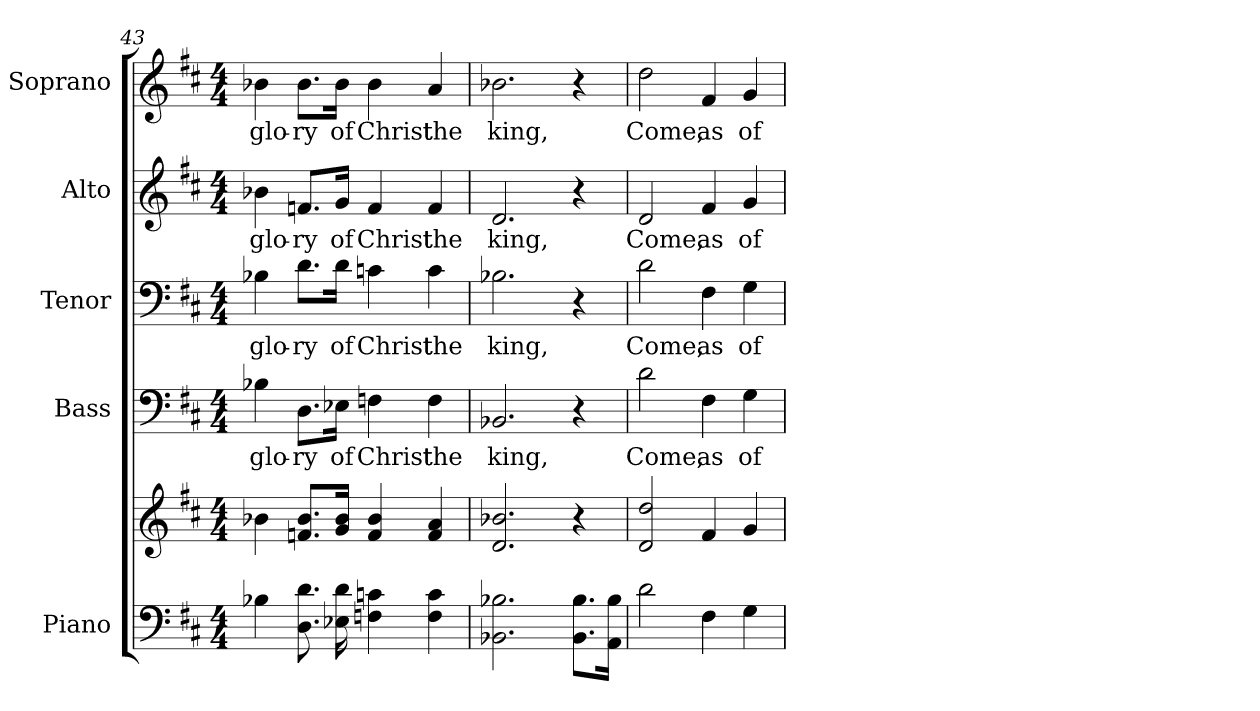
**kern	**kern	**kern	**text	**kern	**text	**kern	**text	**kern	**text
*part5	*part5	*part4	*part4	*part3	*part3	*part2	*part2	*part1	*part1
*staff6	*staff5	*staff4	*staff4	*staff3	*staff3	*staff2	*staff2	*staff1	*staff1
*I"Piano	*	*I"Bass	*	*I"Tenor	*	*I"Alto	*	*I"Soprano	*
*I'Pno.	*	*I'B.	*	*I'T.	*	*I'A.	*	*I'S.	*
*clefF4	*clefG2	*clefF4	*	*clefF4	*	*clefG2	*	*clefG2	*
*k[f#c#]	*k[f#c#]	*k[f#c#]	*	*k[f#c#]	*	*k[f#c#]	*	*k[f#c#]	*
*D:	*D:	*D:	*	*D:	*	*D:	*	*D:	*
*M4/4	*M4/4	*M4/4	*	*M4/4	*	*M4/4	*	*M4/4	*
=43	=43	=43	=43	=43	=43	=43	=43	=43	=43
!	!	!	!LO:LY:b:color=#000000	!	!	!	!	!	!
!	!	!	!	!	!LO:LY:b:color=#000000	!	!	!	!
!	!	!	!	!	!	!	!LO:LY:b:color=#000000	!	!
!	!	!	!	!	!	!	!	!	!LO:LY:b:color=#000000
4B-Xi\	4b-Xi\	4B-Xi\	glo-	4B-Xi\	glo-	4b-Xi\	glo-	4b-Xi\	glo-
!	!	!	!LO:LY:b:color=#000000	!	!	!	!	!	!
!	!	!	!	!	!LO:LY:b:color=#000000	!	!	!	!
!	!	!	!	!	!	!	!LO:LY:b:color=#000000	!	!
!	!	!	!	!	!	!	!	!	!LO:LY:b:color=#000000
8.Di\ 8.di	8.fni/ 8.b-i/L	8.Di\L	-ry	8.di\L	-ry	8.fni/L	-ry	8.b-i\L	-ry
!	!	!	!LO:LY:b:color=#000000	!	!	!	!	!	!
!	!	!	!	!	!LO:LY:b:color=#000000	!	!	!	!
!	!	!	!	!	!	!	!LO:LY:b:color=#000000	!	!
!	!	!	!	!	!	!	!	!	!LO:LY:b:color=#000000
16E-Xi\ 16di	16gi/ 16b-i/Jk	16E-Xi\Jk	of	16di\Jk	of	16gi/Jk	of	16b-i\Jk	of
!	!	!	!LO:LY:b:color=#000000	!	!	!	!	!	!
!	!	!	!	!	!LO:LY:b:color=#000000	!	!	!	!
!	!	!	!	!	!	!	!LO:LY:b:color=#000000	!	!
!	!	!	!	!	!	!	!	!	!LO:LY:b:color=#000000
4Fni\ 4cni	4fi/ 4b-i	4Fni\	Christ	4cni\	Christ	4fi/	Christ	4b-i\	Christ
!	!	!	!LO:LY:b:color=#000000	!	!	!	!	!	!
!	!	!	!	!	!LO:LY:b:color=#000000	!	!	!	!
!	!	!	!	!	!	!	!LO:LY:b:color=#000000	!	!
!	!	!	!	!	!	!	!	!	!LO:LY:b:color=#000000
4Fi\ 4ci	4fi/ 4ai	4Fi\	the	4ci\	the	4fi/	the	4ai/	the
!!LO:PB:g=z
=44	=44	=44	=44	=44	=44	=44	=44	=44	=44
!	!	!	!LO:LY:b:color=#000000	!	!	!	!	!	!
!	!	!	!	!	!LO:LY:b:color=#000000	!	!	!	!
!	!	!	!	!	!	!	!LO:LY:b:color=#000000	!	!
!	!	!	!	!	!	!	!	!	!LO:LY:b:color=#000000
2.BB-Xi\ 2.B-Xi	2.di/ 2.b-Xi	2.BB-Xi/	king,	2.B-Xi\	king,	2.di/	king,	2.b-Xi\	king,
8.BB-i\ 8.B-iL	4r	4r	.	4r	.	4r	.	4r	.
16AAi\ 16B-iJk	.	.	.	.	.	.	.	.	.
=45	=45	=45	=45	=45	=45	=45	=45	=45	=45
!	!	!	!LO:LY:b:color=#000000	!	!	!	!	!	!
!	!	!	!	!	!LO:LY:b:color=#000000	!	!	!	!
!	!	!	!	!	!	!	!LO:LY:b:color=#000000	!	!
!	!	!	!	!	!	!	!	!	!LO:LY:b:color=#000000
2di\	2di/ 2ddi	2di\	Come,	2di\	Come,	2di/	Come,	2ddi\	Come,
!	!	!	!LO:LY:b:color=#000000	!	!	!	!	!	!
!	!	!	!	!	!LO:LY:b:color=#000000	!	!	!	!
!	!	!	!	!	!	!	!LO:LY:b:color=#000000	!	!
!	!	!	!	!	!	!	!	!	!LO:LY:b:color=#000000
4F#i\	4f#i/	4F#i\	as	4F#i\	as	4f#i/	as	4f#i/	as
!	!	!	!LO:LY:b:color=#000000	!	!	!	!	!	!
!	!	!	!	!	!LO:LY:b:color=#000000	!	!	!	!
!	!	!	!	!	!	!	!LO:LY:b:color=#000000	!	!
!	!	!	!	!	!	!	!	!	!LO:LY:b:color=#000000
4Gi\	4gi/	4Gi\	of	4Gi\	of	4gi/	of	4gi/	of
=	=	=	=	=	=	=	=	=	=
*-	*-	*-	*-	*-	*-	*-	*-	*-	*-
